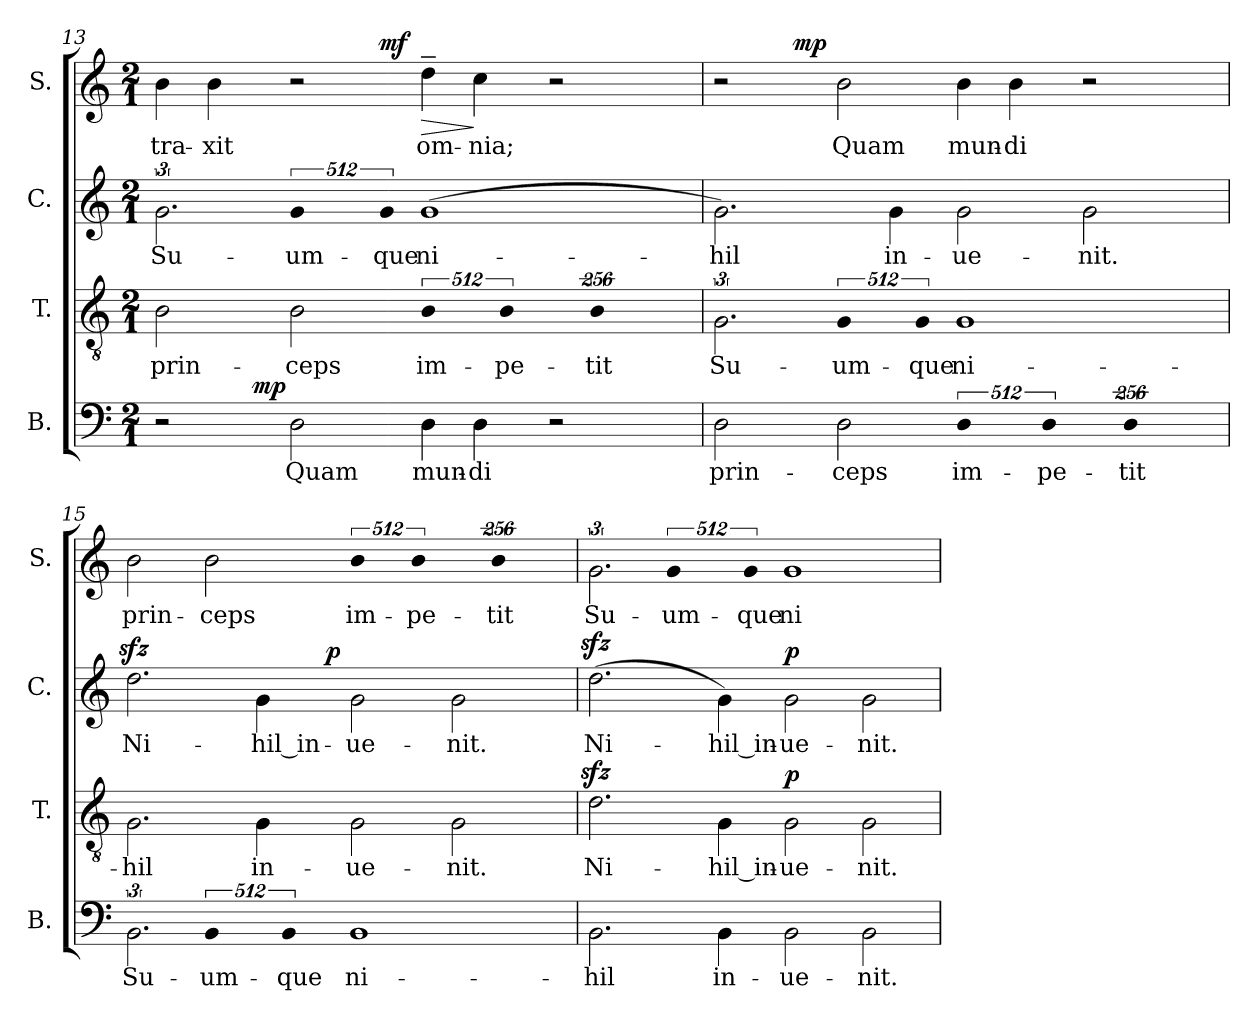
**kern	**text	**dynam	**kern	**text	**dynam	**kern	**text	**dynam	**kern	**text	**dynam
*part4	*part4	*part4	*part3	*part3	*part3	*part2	*part2	*part2	*part1	*part1	*part1
*staff4	*staff4	*staff4	*staff3	*staff3	*staff3	*staff2	*staff2	*staff2	*staff1	*staff1	*staff1
*I"B.	*	*	*I"T.	*	*	*I"C.	*	*	*I"S.	*	*
*I'B.	*	*	*I'T.	*	*	*I'C.	*	*	*I'S.	*	*
!!LO:PB:g=z
*clefF4	*	*	*clefGv2	*	*	*clefG2	*	*	*clefG2	*	*
*	*	*	*ITrd7c12	*	*	*	*	*	*	*	*
*k[]	*	*	*k[]	*	*	*k[]	*	*	*k[]	*	*
*C:	*	*	*C:	*	*	*C:	*	*	*C:	*	*
*M2/1	*	*	*M2/1	*	*	*M2/1	*	*	*M2/1	*	*
=13	=13	=13	=13	=13	=13	=13	=13	=13	=13	=13	=13
!	!	!	!	!LO:LY:b:color=#000000	!	!	!	!	!	!	!
!	!	!	!	!	!	!	!LO:LY:b:color=#000000	!	!	!	!
!	!	!	!	!	!	!	!	!	!	!LO:LY:b:color=#000000	!
*^	*	*	*	*	*	*	*	*	*^	*	*
2r	4ryy	.	.	2BBi\	prin-	.	3.gi\	Su-	.	4bi\	2ryy	tra-	.
!	!	!	!	!	!	!	!	!	!	!	!	!LO:LY:b:color=#000000	!
.	16ryy	.	.	.	.	.	.	.	.	4bi\	.	-xit	.
.	32ryy	.	.	.	.	.	.	.	.	.	.	.	.
.	128..ryy	.	.	.	.	.	.	.	.	.	.	.	.
.	1ryy	.	mp	.	.	.	.	.	.	.	.	.	.
!	!	!LO:LY:b:color=#000000	!	!	!	!	!	!	!	!	!	!	!
!	!	!	!	!	!LO:LY:b:color=#000000	!	!LO:N:vis=2	!	!	!	!	!	!
!	!	!	!	!	!	!	!	!LO:LY:b:color=#000000	!	!	!	!	!
2Di\	.	Quam	.	2BBi\	-ceps	.	1024%341gi\	-um-	.	2r	4ryy	.	.
.	.	.	.	.	.	.	.	.	.	.	16ryy	.	.
.	.	.	.	.	.	.	.	.	.	.	64ryy	.	.
.	.	.	.	.	.	.	.	.	.	.	256ryy	.	.
.	.	.	.	.	.	.	.	.	.	.	1024ryy	.	.
!	!	!	!	!	!	!	!LO:N:vis=4	!	!	!	!	!	!
!	!	!	!	!	!	!	!	!LO:LY:b:color=#000000	!	!	!	!	!
.	.	.	.	.	.	.	1024%171gi\	-que	.	.	1ryy	.	mf
!	!	!LO:LY:b:color=#000000	!	!LO:N:vis=2	!	!	!	!	!	!	!	!	!
!	!	!	!	!	!LO:LY:b:color=#000000	!	!	!	!	!	!	!	!
!	!	!	!	!	!	!	!	!LO:LY:b:color=#000000	!	!	!	!	!
!	!	!	!	!	!	!	!	!	!	!	!	!LO:LY:b:color=#000000	!LO:HP:b
4Di\	.	mun-	.	1024%341BBi\	im-	.	(1gi	ni-	.	4dd~i\	.	om-	>
!	!	!LO:LY:b:color=#000000	!	!	!	!	!	!	!	!	!	!	!
!	!	!	!	!	!	!	!	!	!	!	!	!LO:LY:b:color=#000000	!
4Di\	.	-di	.	.	.	.	.	.	.	4cci\	.	-nia;	]
!	!	!	!	!LO:N:vis=2	!	!	!	!	!	!	!	!	!
!	!	!	!	!	!LO:LY:b:color=#000000	!	!	!	!	!	!	!	!
.	.	.	.	1024%341BBi\	-pe-	.	.	.	.	.	.	.	.
.	2ryy	.	.	.	.	.	.	.	.	.	.	.	.
2r	.	.	.	.	.	.	.	.	.	2r	.	.	.
!	!	!	!	!LO:N:vis=2	!	!	!	!	!	!	!	!	!
!	!	!	!	!	!LO:LY:b:color=#000000	!	!	!	!	!	!	!	!
.	.	.	.	512%171BBi\	-tit	.	.	.	.	.	.	.	.
.	.	.	.	.	.	.	.	.	.	.	8ryy	.	.
.	8ryy	.	.	.	.	.	.	.	.	.	.	.	.
.	.	.	.	.	.	.	.	.	.	.	32ryy	.	.
.	64ryy	.	.	.	.	.	.	.	.	.	.	.	.
.	.	.	.	.	.	.	.	.	.	.	128ryy	.	.
.	.	.	.	.	.	.	.	.	.	.	512.ryy	.	.
.	512ryy	.	.	.	.	.	.	.	.	.	.	.	.
*v	*v	*	*	*	*	*	*	*	*	*	*	*	*
=14	=14	=14	=14	=14	=14	=14	=14	=14	=14	=14	=14	=14
*^	*	*	*	*	*	*	*	*	*	*	*	*
!	!	!LO:LY:b:color=#000000	!	!	!	!	!	!	!	!	!	!	!
*v	*v	*	*	*	*	*	*	*	*	*	*	*	*
*^	*	*	*	*	*	*	*	*	*	*	*	*
!	!	!	!	!	!LO:LY:b:color=#000000	!	!	!	!	!	!	!	!
*v	*v	*	*	*	*	*	*	*	*	*	*	*	*
*^	*	*	*	*	*	*	*	*	*	*	*	*
!	!	!	!	!	!	!	!	!LO:LY:b:color=#000000	!	!	!	!	!
*v	*v	*	*	*	*	*	*	*	*	*	*	*	*
2Di\	prin-	.	3.GGi\	Su-	.	2.gi\)	-hil	.	2r	4ryy	.	.
.	.	.	.	.	.	.	.	.	.	16ryy	.	.
.	.	.	.	.	.	.	.	.	.	256ryy	.	.
.	.	.	.	.	.	.	.	.	.	1024ryy	.	.
.	.	.	.	.	.	.	.	.	.	1ryy	.	mp
!	!LO:LY:b:color=#000000	!	!LO:N:vis=2	!	!	!	!	!	!	!	!	!
!	!	!	!	!LO:LY:b:color=#000000	!	!	!	!	!	!	!	!
!	!	!	!	!	!	!	!	!	!	!	!LO:LY:b:color=#000000	!
2Di\	-ceps	.	1024%341GGi\	-um-	.	.	.	.	2bi\	.	Quam	.
!	!	!	!	!	!	!	!LO:LY:b:color=#000000	!	!	!	!	!
.	.	.	.	.	.	4gi\	in-	.	.	.	.	.
!	!	!	!LO:N:vis=4	!	!	!	!	!	!	!	!	!
!	!	!	!	!LO:LY:b:color=#000000	!	!	!	!	!	!	!	!
.	.	.	1024%171GGi\	-que	.	.	.	.	.	.	.	.
!LO:N:vis=2	!	!	!	!	!	!	!	!	!	!	!	!
!	!LO:LY:b:color=#000000	!	!	!	!	!	!	!	!	!	!	!
!	!	!	!	!LO:LY:b:color=#000000	!	!	!	!	!	!	!	!
!	!	!	!	!	!	!	!LO:LY:b:color=#000000	!	!	!	!	!
!	!	!	!	!	!	!	!	!	!	!	!LO:LY:b:color=#000000	!
1024%341Di\	im-	.	1GGi	ni-	.	2gi\	-ue-	.	4bi\	.	mun-	.
!	!	!	!	!	!	!	!	!	!	!	!LO:LY:b:color=#000000	!
.	.	.	.	.	.	.	.	.	4bi\	.	-di	.
.	.	.	.	.	.	.	.	.	.	2ryy	.	.
!LO:N:vis=2	!	!	!	!	!	!	!	!	!	!	!	!
!	!LO:LY:b:color=#000000	!	!	!	!	!	!	!	!	!	!	!
1024%341Di\	-pe-	.	.	.	.	.	.	.	.	.	.	.
!	!	!	!	!	!	!	!LO:LY:b:color=#000000	!	!	!	!	!
.	.	.	.	.	.	2gi\	-nit.	.	2r	.	.	.
!LO:N:vis=2	!	!	!	!	!	!	!	!	!	!	!	!
!	!LO:LY:b:color=#000000	!	!	!	!	!	!	!	!	!	!	!
512%171Di\	-tit	.	.	.	.	.	.	.	.	.	.	.
.	.	.	.	.	.	.	.	.	.	8ryy	.	.
.	.	.	.	.	.	.	.	.	.	32ryy	.	.
.	.	.	.	.	.	.	.	.	.	64ryy	.	.
.	.	.	.	.	.	.	.	.	.	128ryy	.	.
.	.	.	.	.	.	.	.	.	.	512.ryy	.	.
*	*	*	*	*	*	*	*	*	*v	*v	*	*
!!LO:LB:g=z
=15	=15	=15	=15	=15	=15	=15	=15	=15	=15	=15	=15
*	*	*	*	*	*	*	*	*	*^	*	*
!	!LO:LY:b:color=#000000	!	!	!	!	!	!	!	!	!	!	!
*	*	*	*	*	*	*	*	*	*v	*v	*	*
*	*	*	*	*	*	*	*	*	*^	*	*
!	!	!	!	!LO:LY:b:color=#000000	!	!	!	!	!	!	!	!
*	*	*	*	*	*	*	*	*	*v	*v	*	*
*	*	*	*	*	*	*	*	*	*^	*	*
!	!	!	!	!	!	!	!LO:LY:b:color=#000000	!	!	!	!	!
*	*	*	*	*	*	*	*	*	*v	*v	*	*
*	*	*	*	*	*	*	*	*	*^	*	*
!	!	!	!	!	!	!	!	!	!	!	!LO:LY:b:color=#000000	!
*	*	*	*	*	*	*^	*	*	*v	*v	*	*
3.BBi\	Su-	.	2.GGi\	-hil	.	2.ddzzi\	2ryy	Ni-	.	2bi\	prin-	.
!LO:N:vis=2	!	!	!	!	!	!	!	!	!	!	!	!
!	!LO:LY:b:color=#000000	!	!	!	!	!	!	!	!	!	!	!
!	!	!	!	!	!	!	!	!	!	!	!LO:LY:b:color=#000000	!
1024%341BBi\	-um-	.	.	.	.	.	4ryy	.	.	2bi\	-ceps	.
!	!	!	!	!LO:LY:b:color=#000000	!	!	!	!	!	!	!	!
!	!	!	!	!	!	!	!	!LO:LY:b:color=#000000	!	!	!	!
.	.	.	4GGi\	in-	.	4gi\	8ryy	-hil_in-	.	.	.	.
!LO:N:vis=4	!	!	!	!	!	!	!	!	!	!	!	!
!	!LO:LY:b:color=#000000	!	!	!	!	!	!	!	!	!	!	!
1024%171BBi\	-que	.	.	.	.	.	.	.	.	.	.	.
.	.	.	.	.	.	.	32ryy	.	.	.	.	.
.	.	.	.	.	.	.	64ryy	.	.	.	.	.
.	.	.	.	.	.	.	512.ryy	.	.	.	.	.
.	.	.	.	.	.	.	1ryy	.	p	.	.	.
!	!LO:LY:b:color=#000000	!	!	!	!	!	!	!	!	!	!	!
!	!	!	!	!LO:LY:b:color=#000000	!	!	!	!	!	!	!	!
!	!	!	!	!	!	!	!	!LO:LY:b:color=#000000	!	!LO:N:vis=2	!	!
!	!	!	!	!	!	!	!	!	!	!	!LO:LY:b:color=#000000	!
1BBi	ni-	.	2GGi\	-ue-	.	2gi\	.	-ue-	.	1024%341bi\	im-	.
!	!	!	!	!	!	!	!	!	!	!LO:N:vis=2	!	!
!	!	!	!	!	!	!	!	!	!	!	!LO:LY:b:color=#000000	!
.	.	.	.	.	.	.	.	.	.	1024%341bi\	-pe-	.
!	!	!	!	!LO:LY:b:color=#000000	!	!	!	!	!	!	!	!
!	!	!	!	!	!	!	!	!LO:LY:b:color=#000000	!	!	!	!
.	.	.	2GGi\	-nit.	.	2gi\	.	-nit.	.	.	.	.
!	!	!	!	!	!	!	!	!	!	!LO:N:vis=2	!	!
!	!	!	!	!	!	!	!	!	!	!	!LO:LY:b:color=#000000	!
.	.	.	.	.	.	.	.	.	.	512%171bi\	-tit	.
.	.	.	.	.	.	.	16ryy	.	.	.	.	.
.	.	.	.	.	.	.	128ryy	.	.	.	.	.
.	.	.	.	.	.	.	256ryy	.	.	.	.	.
.	.	.	.	.	.	.	1024ryy	.	.	.	.	.
*	*	*	*	*	*	*v	*v	*	*	*	*	*
=16	=16	=16	=16	=16	=16	=16	=16	=16	=16	=16	=16
*	*	*	*	*	*	*^	*	*	*	*	*
!	!LO:LY:b:color=#000000	!	!	!	!	!	!	!	!	!	!	!
*	*	*	*	*	*	*v	*v	*	*	*	*	*
*	*	*	*	*	*	*^	*	*	*	*	*
!	!	!	!	!LO:LY:b:color=#000000	!	!	!	!	!	!	!	!
*	*	*	*	*	*	*v	*v	*	*	*	*	*
*	*	*	*	*	*	*^	*	*	*	*	*
!	!	!	!	!	!	!	!	!LO:LY:b:color=#000000	!	!	!	!
*	*	*	*	*	*	*v	*v	*	*	*	*	*
*	*	*	*	*	*	*^	*	*	*	*	*
!	!	!	!	!	!	!	!	!	!	!	!LO:LY:b:color=#000000	!
*	*	*	*	*	*	*v	*v	*	*	*	*	*
(2.BBi\	-hil	.	2.Dzzi\	Ni-	.	(2.ddzzi\	Ni-	.	3.gi\	Su-	.
!	!	!	!	!	!	!	!	!	!LO:N:vis=2	!	!
!	!	!	!	!	!	!	!	!	!	!LO:LY:b:color=#000000	!
.	.	.	.	.	.	.	.	.	1024%341gi\	-um-	.
!	!LO:LY:b:color=#000000	!	!	!	!	!	!	!	!	!	!
!	!	!	!	!LO:LY:b:color=#000000	!	!	!	!	!	!	!
!	!	!	!	!	!	!	!LO:LY:b:color=#000000	!	!	!	!
4BBi\	in-	.	4GGi\	-hil_in-	.	4gi\)	-hil_in-	.	.	.	.
!	!	!	!	!	!	!	!	!	!LO:N:vis=4	!	!
!	!	!	!	!	!	!	!	!	!	!LO:LY:b:color=#000000	!
.	.	.	.	.	.	.	.	.	1024%171gi\	-que	.
!	!LO:LY:b:color=#000000	!	!	!	!	!	!	!	!	!	!
!	!	!	!	!LO:LY:b:color=#000000	!	!	!	!	!	!	!
!	!	!	!	!	!	!	!LO:LY:b:color=#000000	!	!	!	!
!	!	!	!	!	!	!	!	!	!	!LO:LY:b:color=#000000	!
2BBi\	-ue-	.	2GGi\	-ue-	p	2gi\	-ue-	p	1gi	ni-	.
!	!LO:LY:b:color=#000000	!	!	!	!	!	!	!	!	!	!
!	!	!	!	!LO:LY:b:color=#000000	!	!	!	!	!	!	!
!	!	!	!	!	!	!	!LO:LY:b:color=#000000	!	!	!	!
2BBi\	-nit.	.	2GGi\	-nit.	.	2gi\	-nit.	.	.	.	.
=	=	=	=	=	=	=	=	=	=	=	=
*-	*-	*-	*-	*-	*-	*-	*-	*-	*-	*-	*-
